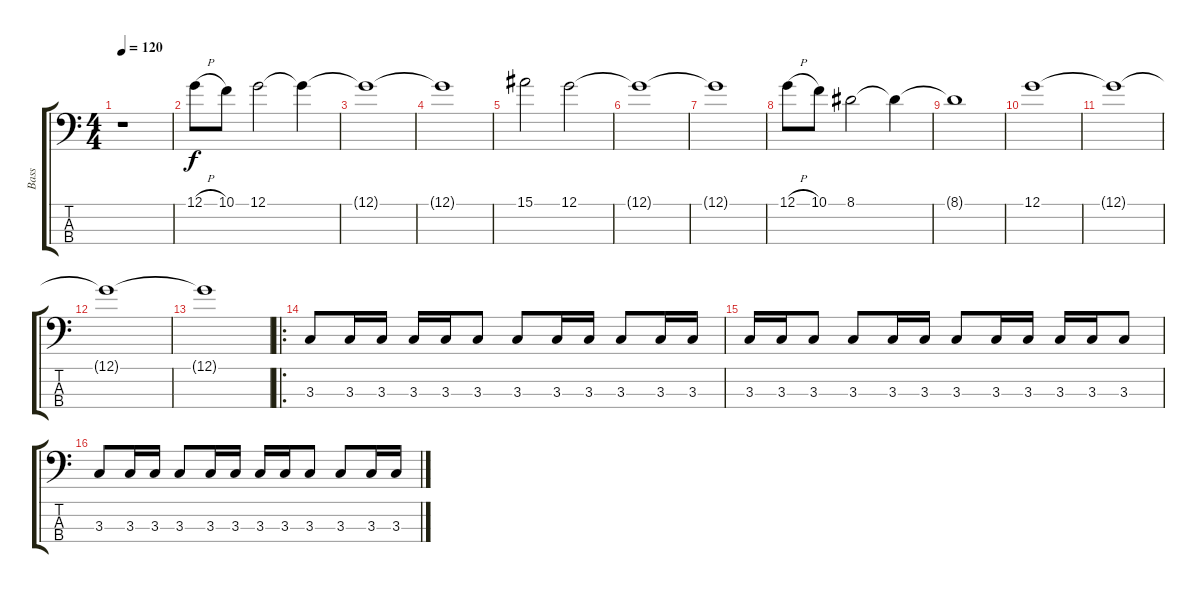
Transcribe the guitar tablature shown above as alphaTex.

\track ("Bass" "Bass") {instrument electricbassfinger}
\staff {score tabs}
\tuning (G2 D2 A1 E1) {hide}
\ts (4 4)
\tempo 120
\clef f4
\ks c
r.1{dy f} |
12.1{h}.8 10.1.8 12.1.2 12.1{t}.4 |
12.1{t}.1 |
12.1{t}.1 |
15.1.2 12.1.2 |
12.1{t}.1 |
12.1{t}.1 |
12.1{h}.8 10.1.8 8.1.2 8.1{t}.4 |
8.1{t}.1 |
12.1.1 |
12.1{t}.1 |
12.1{t}.1 |
12.1{t}.1 |
\ro
3.3.8 3.3.16 3.3.16 3.3.16 3.3.16 3.3.8 3.3.8 3.3.16 3.3.16 3.3.8 3.3.16 3.3.16 |
3.3.16 3.3.16 3.3.8 3.3.8 3.3.16 3.3.16 3.3.8 3.3.16 3.3.16 3.3.16 3.3.16 3.3.8 |
3.3.8 3.3.16 3.3.16 3.3.8 3.3.16 3.3.16 3.3.16 3.3.16 3.3.8 3.3.8 3.3.16 3.3.16
